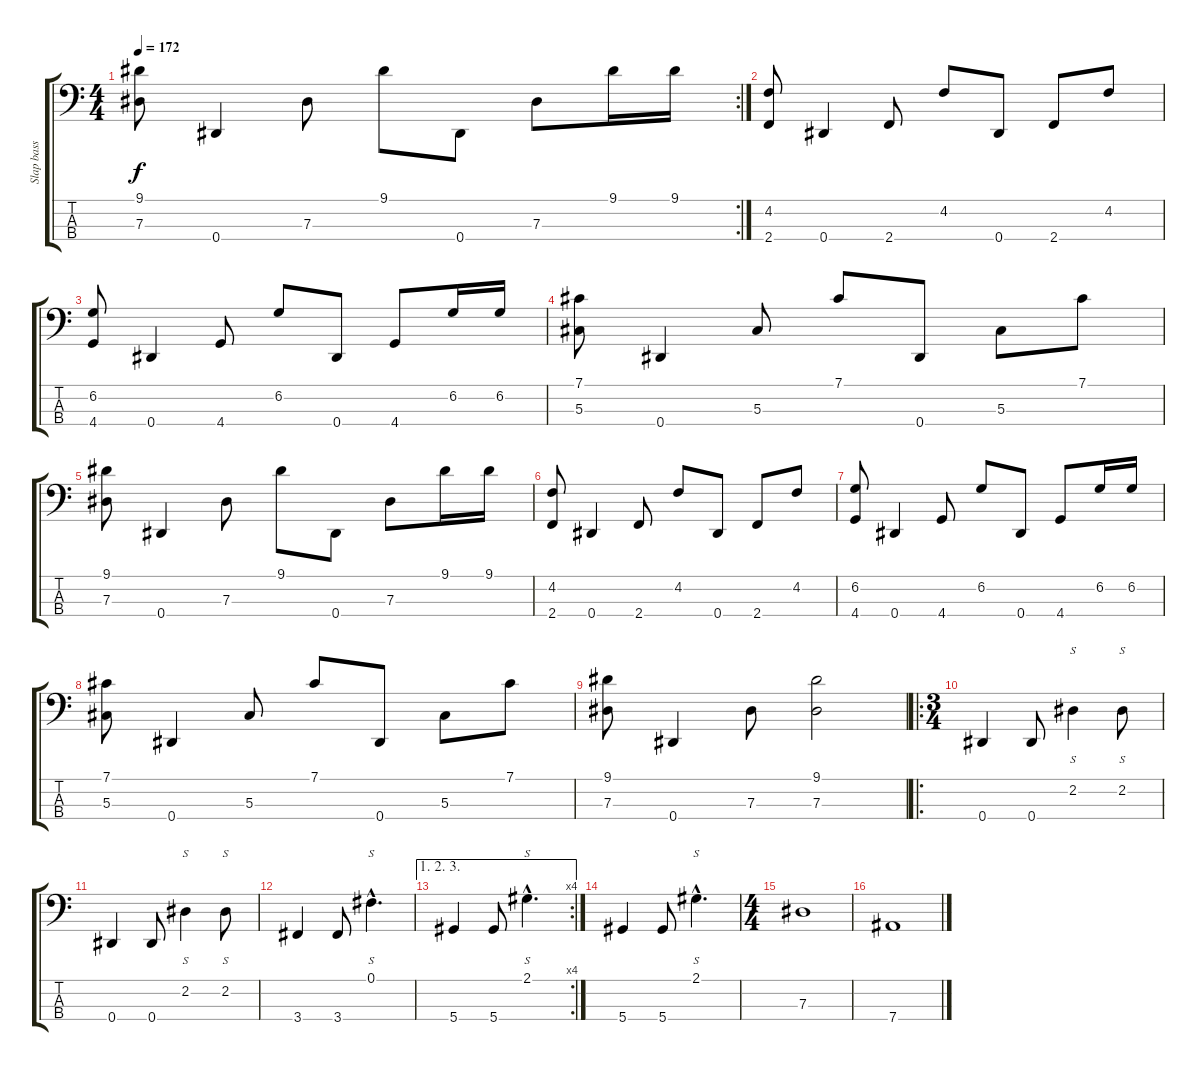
\track ("Slap bass (Hed)" "Slap bass ") {instrument slapbass1}
\staff {score tabs}
\tuning (Gb2 Db2 Ab1 Eb1) {hide}
\rc 2
\ts (4 4)
\tempo 172
\clef f4
\ks c
(9.1 7.3).8{dy f} 0.4.4 7.3.8 9.1.8 0.4.8 7.3.8 9.1.16 9.1.16 |
(4.2 2.4).8 0.4.4 2.4.8 4.2.8 0.4.8 2.4.8 4.2.8 |
(6.2 4.4).8 0.4.4 4.4.8 6.2.8 0.4.8 4.4.8 6.2.16 6.2.16 |
(7.1 5.3).8 0.4.4 5.3.8 7.1.8 0.4.8 5.3.8 7.1.8 |
(9.1 7.3).8 0.4.4 7.3.8 9.1.8 0.4.8 7.3.8 9.1.16 9.1.16 |
(4.2 2.4).8 0.4.4 2.4.8 4.2.8 0.4.8 2.4.8 4.2.8 |
(6.2 4.4).8 0.4.4 4.4.8 6.2.8 0.4.8 4.4.8 6.2.16 6.2.16 |
(7.1 5.3).8 0.4.4 5.3.8 7.1.8 0.4.8 5.3.8 7.1.8 |
(9.1 7.3).8 0.4.4 7.3.8 (9.1 7.3).2 |
\ro
\ts (3 4)
0.4.4 0.4.8 2.2.4{s} 2.2.8{s} |
0.4.4 0.4.8 2.2.4{s} 2.2.8{s} |
3.4.4 3.4.8 0.1{hac}.4{s d} |
\ae (1 2 3)
\rc 4
5.4.4 5.4.8 2.1{hac}.4{s d} |
5.4.4 5.4.8 2.1{hac}.4{s d} |
\ts (4 4)
7.3.1 |
7.4.1
